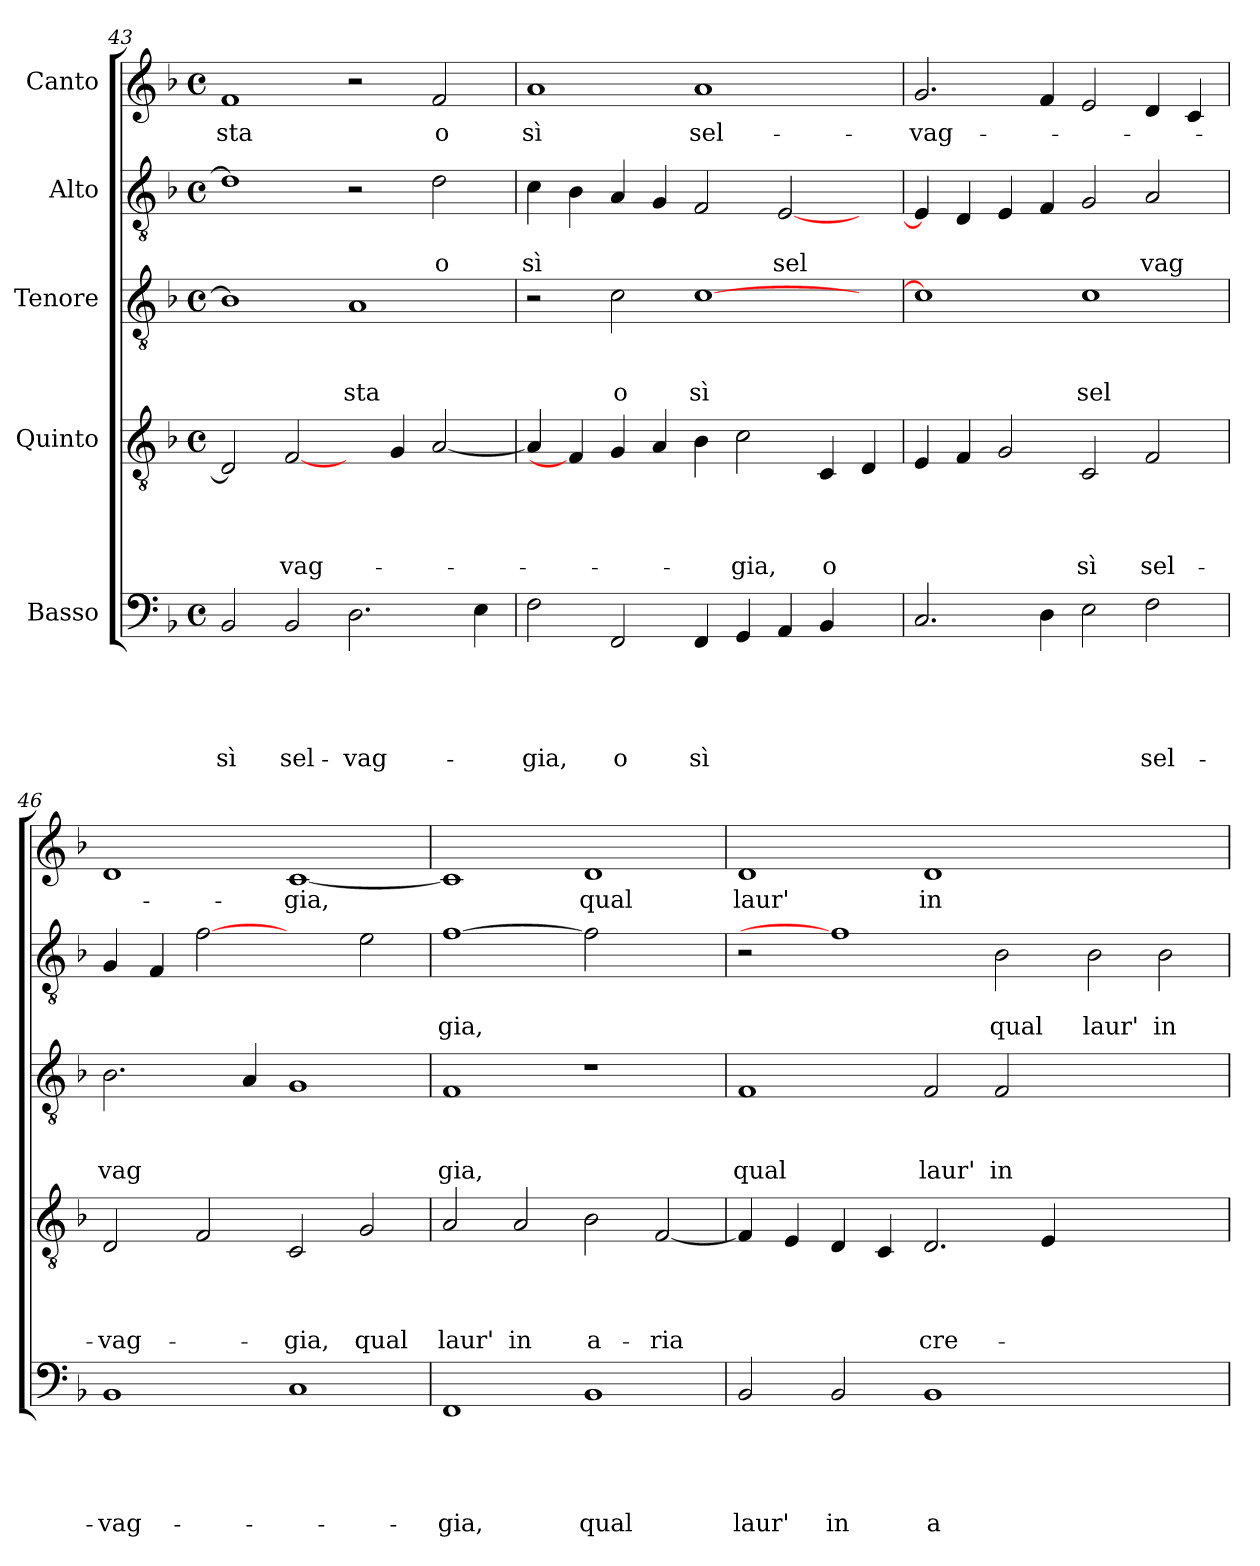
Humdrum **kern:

**kern	**text	**text	**text	**text	**text	**kern	**text	**text	**text	**text	**kern	**text	**text	**text	**kern	**text	**text	**kern	**text
*part5	*part5	*part5	*part5	*part5	*part5	*part4	*part4	*part4	*part4	*part4	*part3	*part3	*part3	*part3	*part2	*part2	*part2	*part1	*part1
*staff5	*staff5	*staff5	*staff5	*staff5	*staff5	*staff4	*staff4	*staff4	*staff4	*staff4	*staff3	*staff3	*staff3	*staff3	*staff2	*staff2	*staff2	*staff1	*staff1
*I"Basso	*	*	*	*	*	*I"Quinto	*	*	*	*	*I"Tenore	*	*	*	*I"Alto	*	*	*I"Canto	*
!!LO:LB:g=z
*clefF4	*	*	*	*	*	*clefGv2	*	*	*	*	*clefGv2	*	*	*	*clefGv2	*	*	*clefG2	*
*k[b-]	*	*	*	*	*	*k[b-]	*	*	*	*	*k[b-]	*	*	*	*k[b-]	*	*	*k[b-]	*
*F:	*	*	*	*	*	*F:	*	*	*	*	*F:	*	*	*	*F:	*	*	*F:	*
*M4/4	*	*	*	*	*	*M4/4	*	*	*	*	*M4/4	*	*	*	*M4/4	*	*	*M4/4	*
*met(c)	*	*	*	*	*	*met(c)	*	*	*	*	*met(c)	*	*	*	*met(c)	*	*	*met(c)	*
=43	=43	=43	=43	=43	=43	=43	=43	=43	=43	=43	=43	=43	=43	=43	=43	=43	=43	=43	=43
!	!	!	!	!	!LO:LY:b	!	!	!	!	!	!	!	!	!	!	!	!	!	!LO:LY:b
2BB-/	.	.	.	.	sì	2D/]	.	.	.	.	1B-]	.	.	.	1d]	.	.	1f	sta
!	!	!	!	!	!LO:LY:b	!	!	!	!	!LO:LY:b	!	!	!	!	!	!	!	!	!
2BB-/	.	.	.	.	sel-	[2F/	.	.	.	vag-	.	.	.	.	.	.	.	.	.
!	!	!	!	!	!LO:LY:b	!	!	!	!	!	!	!	!	!LO:LY:b	!	!	!	!	!
2.D\	.	.	.	.	-vag-	4ryy	.	.	.	.	1A	.	.	sta	2r	.	.	2r	.
.	.	.	.	.	.	4G/	.	.	.	.	.	.	.	.	.	.	.	.	.
!	!	!	!	!	!	!	!	!	!	!	!	!	!	!	!	!	!LO:LY:b	!	!LO:LY:b
.	.	.	.	.	.	[<2A/	.	.	.	.	.	.	.	.	2d\	.	o	2f/	o
4E\	.	.	.	.	.	.	.	.	.	.	.	.	.	.	.	.	.	.	.
=44	=44	=44	=44	=44	=44	=44	=44	=44	=44	=44	=44	=44	=44	=44	=44	=44	=44	=44	=44
!	!	!	!	!	!LO:LY:b	!	!	!	!	!	!	!	!	!	!	!	!LO:LY:b	!	!LO:LY:b
2F\	.	.	.	.	-gia,	4A/]	.	.	.	.	2r	.	.	.	4c\	.	sì	1a	sì
.	.	.	.	.	.	4F/]	.	.	.	.	.	.	.	.	4B-\	.	.	.	.
!	!	!	!	!	!LO:LY:b	!	!	!	!	!	!	!	!	!LO:LY:b	!	!	!	!	!
2FF/	.	.	.	.	o	4G/	.	.	.	.	2c\	.	.	o	4A/	.	.	.	.
.	.	.	.	.	.	4A/	.	.	.	.	.	.	.	.	4G/	.	.	.	.
!	!	!	!	!	!LO:LY:b	!	!	!	!	!	!	!	!	!LO:LY:b	!	!	!	!	!LO:LY:b
4FF/	.	.	.	.	sì	4B-\	.	.	.	.	[>1c	.	.	sì	2F/	.	.	1a	sel-
!	!	!	!	!	!	!	!	!	!	!LO:LY:b	!	!	!	!	!	!	!	!	!
4GG/	.	.	.	.	.	2c\	.	.	.	-gia,	.	.	.	.	.	.	.	.	.
!	!	!	!	!	!	!	!	!	!	!	!	!	!	!	!	!	!LO:LY:b	!	!
4AA/	.	.	.	.	.	.	.	.	.	.	.	.	.	.	[<2E/	.	sel	.	.
!	!	!	!	!	!	!	!	!	!	!LO:LY:b	!	!	!	!	!	!	!	!	!
4BB-/	.	.	.	.	.	4C/	.	.	.	o	.	.	.	.	.	.	.	.	.
4ryy	.	.	.	.	.	4D/	.	.	.	.	4ryy	.	.	.	4ryy	.	.	4ryy	.
=45	=45	=45	=45	=45	=45	=45	=45	=45	=45	=45	=45	=45	=45	=45	=45	=45	=45	=45	=45
!	!	!	!	!	!	!	!	!	!	!	!	!	!	!	!	!	!	!	!LO:LY:b
2.C/	.	.	.	.	.	4E/	.	.	.	.	1c]	.	.	.	4E/]	.	.	2.g/	-vag-
.	.	.	.	.	.	4F/	.	.	.	.	.	.	.	.	4D/	.	.	.	.
.	.	.	.	.	.	2G/	.	.	.	.	.	.	.	.	4E/	.	.	.	.
4D\	.	.	.	.	.	.	.	.	.	.	.	.	.	.	4F/	.	.	4f/	.
!	!	!	!	!	!	!	!	!	!	!LO:LY:b	!	!	!	!LO:LY:b	!	!	!	!	!
2E\	.	.	.	.	.	2C/	.	.	.	sì	1c	.	.	sel	2G/	.	.	2e/	.
!	!	!	!	!	!LO:LY:b	!	!	!	!	!LO:LY:b	!	!	!	!	!	!	!LO:LY:b	!	!
2F\	.	.	.	.	sel-	2F/	.	.	.	sel-	.	.	.	.	2A/	.	vag	4d/	.
.	.	.	.	.	.	.	.	.	.	.	.	.	.	.	.	.	.	4c/	.
=46	=46	=46	=46	=46	=46	=46	=46	=46	=46	=46	=46	=46	=46	=46	=46	=46	=46	=46	=46
!	!	!	!	!	!LO:LY:b	!	!	!	!	!LO:LY:b	!	!	!	!LO:LY:b	!	!	!	!	!
1BB-	.	.	.	.	-vag-	2D/	.	.	.	-vag-	2.B-\	.	.	vag	4G/	.	.	1d	.
.	.	.	.	.	.	.	.	.	.	.	.	.	.	.	4F/	.	.	.	.
.	.	.	.	.	.	2F/	.	.	.	.	.	.	.	.	[2f	.	.	.	.
.	.	.	.	.	.	.	.	.	.	.	4A/	.	.	.	.	.	.	.	.
!	!	!	!	!	!	!	!	!	!	!LO:LY:b	!	!	!	!	!	!	!	!	!LO:LY:b
1C	.	.	.	.	.	2C/	.	.	.	-gia,	1G	.	.	.	2ryy	.	.	[<1c	-gia,
!	!	!	!	!	!	!	!	!	!	!LO:LY:b	!	!	!	!	!	!	!	!	!
.	.	.	.	.	.	2G/	.	.	.	qual	.	.	.	.	2e\	.	.	.	.
=47	=47	=47	=47	=47	=47	=47	=47	=47	=47	=47	=47	=47	=47	=47	=47	=47	=47	=47	=47
!	!	!	!	!	!LO:LY:b	!	!	!	!	!LO:LY:b	!	!	!	!LO:LY:b	!	!	!LO:LY:b	!	!
1FF	.	.	.	.	-gia,	2A/	.	.	.	laur'	1F	.	.	gia,	[1f	.	gia,	1c]	.
!	!	!	!	!	!	!	!	!	!	!LO:LY:b	!	!	!	!	!	!	!	!	!
.	.	.	.	.	.	2A/	.	.	.	in	.	.	.	.	.	.	.	.	.
!	!	!	!	!	!LO:LY:b	!	!	!	!	!LO:LY:b	!	!	!	!	!	!	!	!	!LO:LY:b
1BB-	.	.	.	.	qual	2B-\	.	.	.	a-	1r	.	.	.	2f]	.	.	1d	qual
!	!	!	!	!	!	!	!	!	!	!LO:LY:b	!	!	!	!	!	!	!	!	!
.	.	.	.	.	.	[<2F/	.	.	.	-ria	.	.	.	.	2ryy	.	.	.	.
!!LO:LB:g=z
=48	=48	=48	=48	=48	=48	=48	=48	=48	=48	=48	=48	=48	=48	=48	=48	=48	=48	=48	=48
!	!	!	!	!	!LO:LY:b	!	!	!	!	!	!	!	!	!LO:LY:b	!	!	!	!	!LO:LY:b
2BB-/	.	.	.	.	laur'	4F/]	.	.	.	.	1F	.	.	qual	2r	.	.	1d	laur'
.	.	.	.	.	.	4E/	.	.	.	.	.	.	.	.	.	.	.	.	.
!	!	!	!	!	!LO:LY:b	!	!	!	!	!	!	!	!	!	!	!	!	!	!
2BB-/	.	.	.	.	in	4D/	.	.	.	.	.	.	.	.	1f]	.	.	.	.
.	.	.	.	.	.	4C/	.	.	.	.	.	.	.	.	.	.	.	.	.
!	!	!	!	!	!LO:LY:b	!	!	!	!	!LO:LY:b	!	!	!	!LO:LY:b	!	!	!	!	!LO:LY:b
1BB-	.	.	.	.	a-	2.D/	.	.	.	cre-	2F/	.	.	laur'	.	.	.	1d	in
!	!	!	!	!	!	!	!	!	!	!	!	!	!	!LO:LY:b	!	!	!LO:LY:b	!	!
.	.	.	.	.	.	.	.	.	.	.	2F/	.	.	in	2B-\	.	qual	.	.
.	.	.	.	.	.	4E/	.	.	.	.	.	.	.	.	.	.	.	.	.
!	!	!	!	!	!	!	!	!	!	!	!	!	!	!	!	!	!LO:LY:b	!	!
1ryy	.	.	.	.	.	1ryy	.	.	.	.	1ryy	.	.	.	2B-\	.	laur'	1ryy	.
!	!	!	!	!	!	!	!	!	!	!	!	!	!	!	!	!	!LO:LY:b	!	!
.	.	.	.	.	.	.	.	.	.	.	.	.	.	.	2B-\	.	in	.	.
=	=	=	=	=	=	=	=	=	=	=	=	=	=	=	=	=	=	=	=
*-	*-	*-	*-	*-	*-	*-	*-	*-	*-	*-	*-	*-	*-	*-	*-	*-	*-	*-	*-
